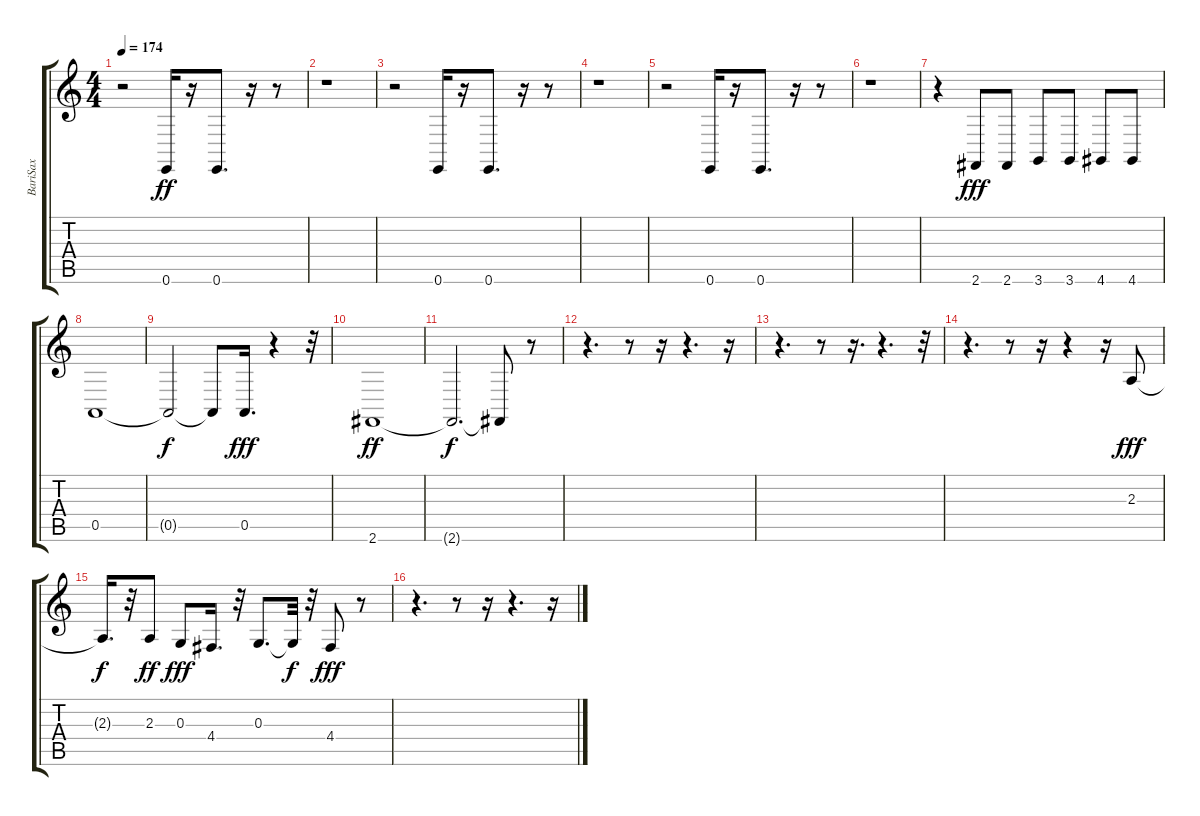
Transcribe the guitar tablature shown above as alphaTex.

\track ("BariSax" "BariSax") {instrument baritonesax}
\staff {score tabs}
\tuning (E4 B3 G3 D3 A2 E2) {hide}
\ts (4 4)
\tempo 174
\clef g2
\ks c
r.2{dy fff} 0.6.16{dy ff} r.16 0.6.8{d} r.16 r.8 |
r.1 |
r.2 0.6.16 r.16 0.6.8{d} r.16 r.8 |
r.1 |
r.2 0.6.16 r.16 0.6.8{d} r.16 r.8 |
r.1 |
r.4 2.6.8{dy fff} 2.6.8 3.6.8 3.6.8 4.6.8 4.6.8 |
0.5.1 |
0.5{t}.2{dy f} 0.5{t}.8 0.5.16{d dy fff} r.4 r.32 |
2.6.1{dy ff} |
2.6{t}.2{d dy f} 2.6{t}.8 r.8 |
r.4{d} r.8 r.16 r.4{d} r.16 |
r.4{d} r.8 r.16{d} r.4{d} r.32 |
r.4{d} r.8 r.16 r.4 r.16 2.3.8{dy fff} |
2.3{t}.16{d dy f} r.32 2.3.8{dy ff} 0.3.8{dy fff} 4.4.16{d} r.32 0.3.8{d} 0.3{t}.32{dy f} r.32 4.4.8{dy fff} r.8 |
r.4{d} r.8 r.16 r.4{d} r.16
